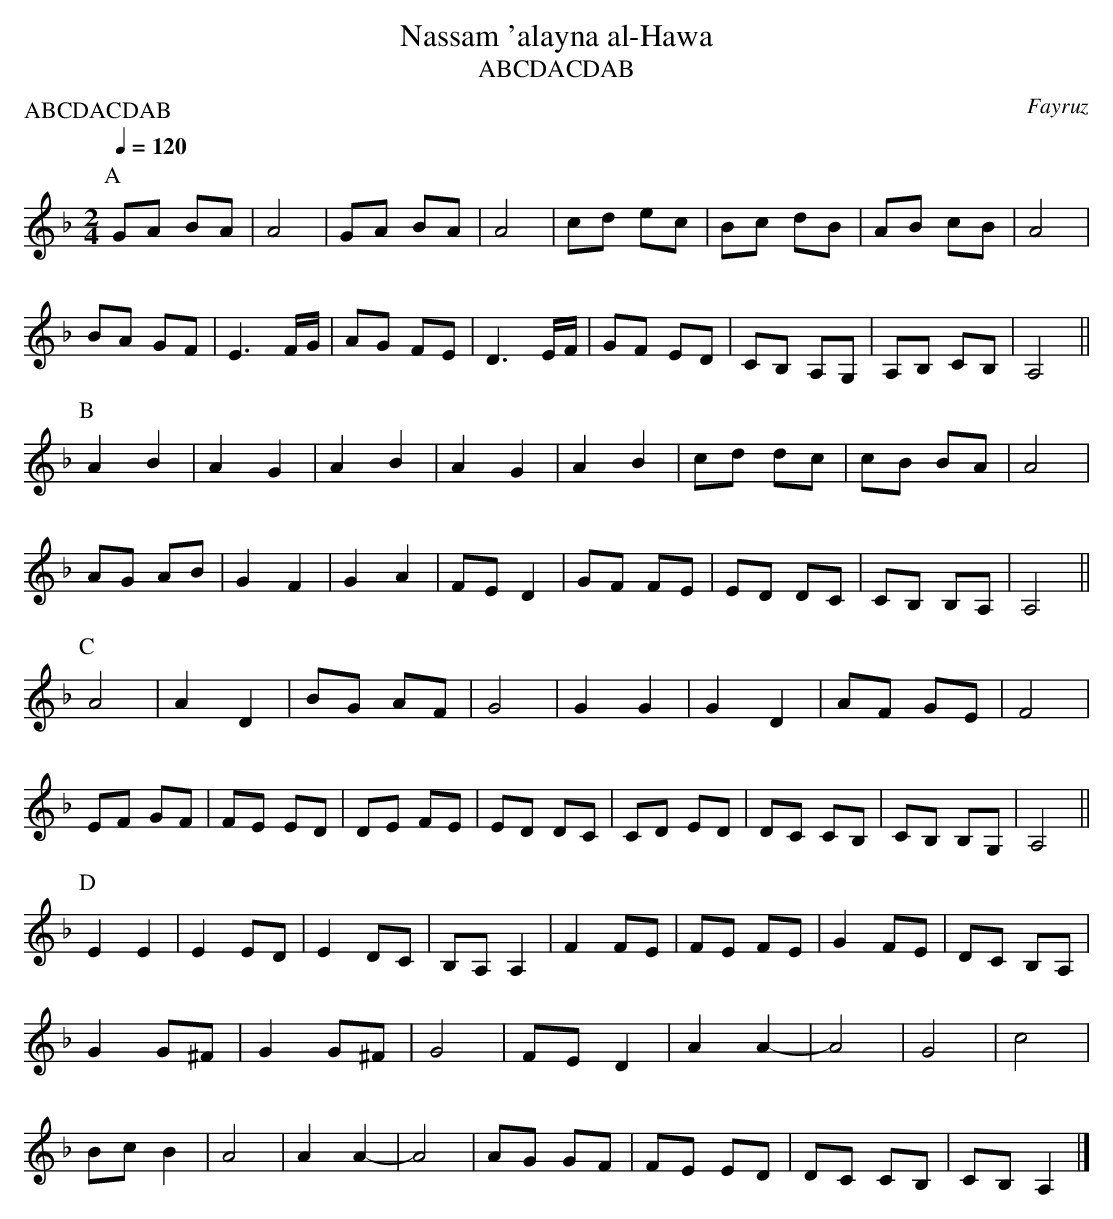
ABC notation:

X:1
T:Nassam 'alayna al-Hawa
T:ABCDACDAB
C:Fayruz
M:2/4
L:1/8
Q:1/4=120
P:ABCDACDAB
K:A Phrygian
P:A
GA BA |A4       |GA BA |A4      |cd ec |Bc  dB  |AB   cB  |A4      |
BA GF |E3   F/G/|AG FE |D3  E/F/|GF ED |CB, A,G,|A,B, CB, |A,4    ||
P:B
A2 B2 |A2 G2    |A2 B2 |A2 G2   |A2 B2 |cd  dc  |cB   BA  |A4      |
AG AB |G2 F2    |G2 A2 |FE D2   |GF FE |ED  DC  |CB,  B,A,|A,4    ||
P:C
A4    |A2 D2    |BG AF |G4      |G2 G2 |G2  D2  |AF   GE  |F4      |
EF GF |FE ED    |DE FE |ED DC   |CD ED |DC  CB, |CB,  B,G,|A,4    ||
P:D
E2 E2 |E2 ED    |E2 DC |B,A, A,2|F2 FE |FE  FE  |G2   FE  |DC  B,A,|
G2 G^F|G2 G^F   |G4    |FE   D2 |A2 A2-|A4      |G4       |c4      |
Bc B2 |A4       |A2 A2-|A4      |AG GF |FE  ED  |DC   CB, |CB, A,2|]

This is a folk hymn from Hungary, originally a folk song in
a different mode, but perhaps modified under the influence
of Catholic chant:
